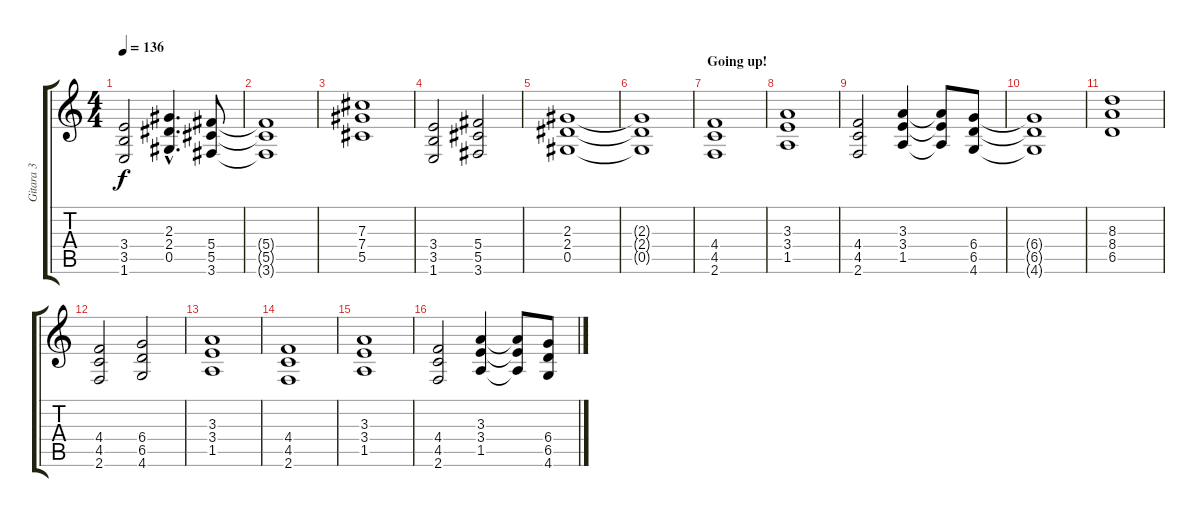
\track ("Gitara 3" "Gitara 3") {instrument distortionguitar}
\staff {score tabs}
\tuning (Eb4 Bb3 Gb3 Db3 Ab2 Eb2) {hide}
\ts (4 4)
\tempo 136
\clef g2
\ks c
(3.4 3.5 1.6).2{dy f} (2.3{hac} 2.4{hac} 0.5{hac}).4{d} (5.4 5.5 3.6).8 |
(5.4{t} 5.5{t} 3.6{t}).1 |
(7.3 7.4 5.5).1 |
(3.4 3.5 1.6).2 (5.4 5.5 3.6).2 |
(2.3 2.4 0.5).1 |
(2.3{t} 2.4{t} 0.5{t}).1 |
\section ("" "Going up!")
(4.4 4.5 2.6).1 |
(3.3 3.4 1.5).1 |
(4.4 4.5 2.6).2 (3.3 3.4 1.5).4 (3.3{t} 3.4{t} 1.5{t}).8 (6.4 6.5 4.6).8 |
(6.4{t} 6.5{t} 4.6{t}).1 |
(8.3 8.4 6.5).1 |
(4.4 4.5 2.6).2 (6.4 6.5 4.6).2 |
(3.3 3.4 1.5).1 |
(4.4 4.5 2.6).1 |
(3.3 3.4 1.5).1 |
(4.4 4.5 2.6).2 (3.3 3.4 1.5).4 (3.3{t} 3.4{t} 1.5{t}).8 (6.4 6.5 4.6).8
